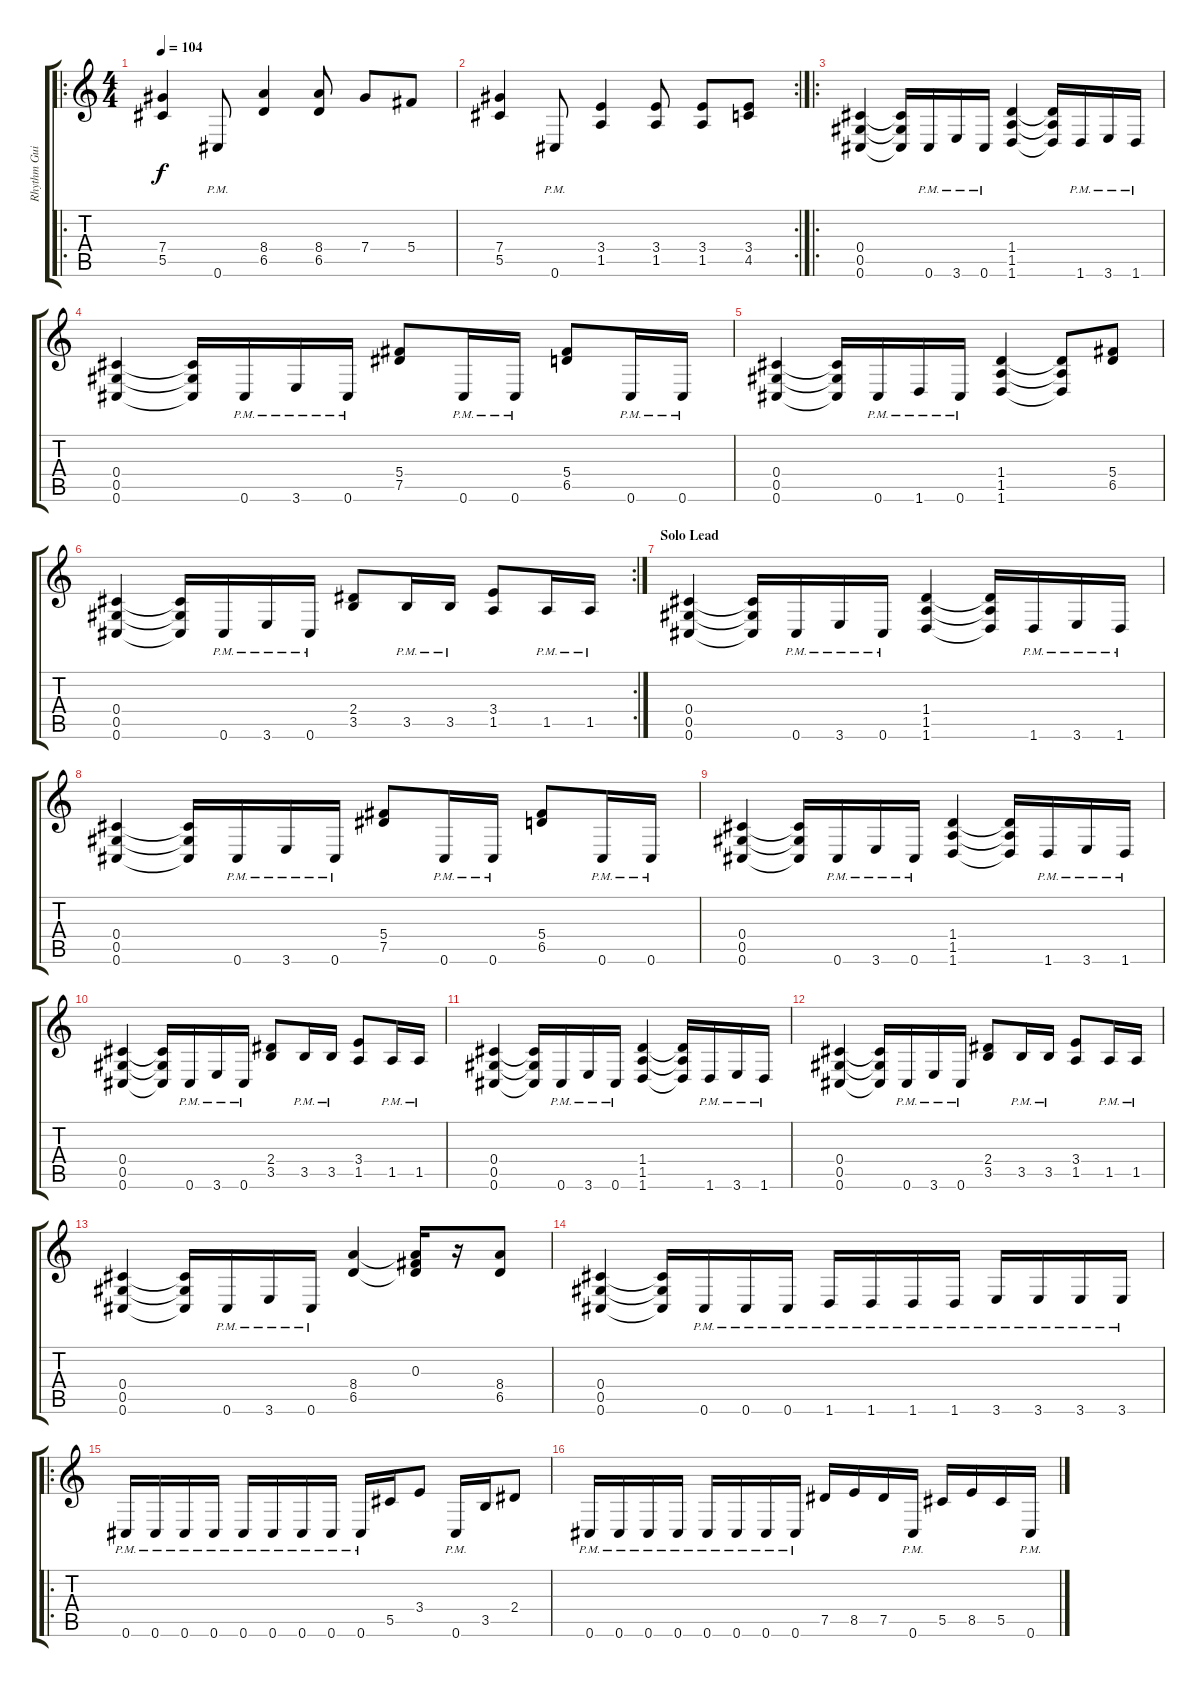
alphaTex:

\track ("Rhythm Guitar" "Rhythm Gui") {instrument distortionguitar}
\staff {score tabs}
\tuning (Eb4 Bb3 Gb3 Db3 Ab2 Db2) {hide}
\ro
\ts (4 4)
\tempo 104
\clef g2
\ks c
(7.4 5.5).4{dy f instrument distortionguitar} 0.6{pm}.8 (8.4 6.5).4 (8.4 6.5).8 7.4.8 5.4.8 |
\rc 2
(7.4 5.5).4 0.6{pm}.8 (3.4 1.5).4 (3.4 1.5).8 (3.4 1.5).8 (3.4 4.5).8 |
\ro
(0.4 0.5 0.6).4{balance 8} (0.4{t} 0.5{t} 0.6{t}).16 0.6{pm}.16 3.6{pm}.16 0.6{pm}.16 (1.4 1.5 1.6).4 (1.4{t} 1.5{t} 1.6{t}).16 1.6{pm}.16 3.6{pm}.16 1.6{pm}.16 |
(0.4 0.5 0.6).4 (0.4{t} 0.5{t} 0.6{t}).16 0.6{pm}.16 3.6{pm}.16 0.6{pm}.16 (5.4 7.5).8 0.6{pm}.16 0.6{pm}.16 (5.4 6.5).8 0.6{pm}.16 0.6{pm}.16 |
(0.4 0.5 0.6).4 (0.4{t} 0.5{t} 0.6{t}).16 0.6{pm}.16 1.6{pm}.16 0.6{pm}.16 (1.4 1.5 1.6).4 (1.4{t} 1.5{t} 1.6{t}).8 (5.4 6.5).8 |
\rc 2
(0.4 0.5 0.6).4 (0.4{t} 0.5{t} 0.6{t}).16 0.6{pm}.16 3.6{pm}.16 0.6{pm}.16 (2.4 3.5).8 3.5{pm}.16 3.5{pm}.16 (3.4 1.5).8 1.5{pm}.16 1.5{pm}.16 |
\section ("" "Solo Lead")
(0.4 0.5 0.6).4{balance 5} (0.4{t} 0.5{t} 0.6{t}).16 0.6{pm}.16 3.6{pm}.16 0.6{pm}.16 (1.4 1.5 1.6).4 (1.4{t} 1.5{t} 1.6{t}).16 1.6{pm}.16 3.6{pm}.16 1.6{pm}.16 |
(0.4 0.5 0.6).4 (0.4{t} 0.5{t} 0.6{t}).16 0.6{pm}.16 3.6{pm}.16 0.6{pm}.16 (5.4 7.5).8 0.6{pm}.16 0.6{pm}.16 (5.4 6.5).8 0.6{pm}.16 0.6{pm}.16 |
(0.4 0.5 0.6).4 (0.4{t} 0.5{t} 0.6{t}).16 0.6{pm}.16 3.6{pm}.16 0.6{pm}.16 (1.4 1.5 1.6).4 (1.4{t} 1.5{t} 1.6{t}).16 1.6{pm}.16 3.6{pm}.16 1.6{pm}.16 |
(0.4 0.5 0.6).4 (0.4{t} 0.5{t} 0.6{t}).16 0.6{pm}.16 3.6{pm}.16 0.6{pm}.16 (2.4 3.5).8 3.5{pm}.16 3.5{pm}.16 (3.4 1.5).8 1.5{pm}.16 1.5{pm}.16 |
(0.4 0.5 0.6).4 (0.4{t} 0.5{t} 0.6{t}).16 0.6{pm}.16 3.6{pm}.16 0.6{pm}.16 (1.4 1.5 1.6).4 (1.4{t} 1.5{t} 1.6{t}).16 1.6{pm}.16 3.6{pm}.16 1.6{pm}.16 |
(0.4 0.5 0.6).4 (0.4{t} 0.5{t} 0.6{t}).16 0.6{pm}.16 3.6{pm}.16 0.6{pm}.16 (2.4 3.5).8 3.5{pm}.16 3.5{pm}.16 (3.4 1.5).8 1.5{pm}.16 1.5{pm}.16 |
(0.4 0.5 0.6).4 (0.4{t} 0.5{t} 0.6{t}).16 0.6{pm}.16 3.6{pm}.16 0.6{pm}.16 (8.4 6.5).4 (0.3 8.4{t} 6.5{t}).16 r.16 (8.4 6.5).8 |
(0.4 0.5 0.6).4 (0.4{t} 0.5{t} 0.6{t}).16 0.6{pm}.16 0.6{pm}.16 0.6{pm}.16 1.6{pm}.16 1.6{pm}.16 1.6{pm}.16 1.6{pm}.16 3.6{pm}.16 3.6{pm}.16 3.6{pm}.16 3.6{pm}.16 |
\ro
0.6{pm}.16 0.6{pm}.16 0.6{pm}.16 0.6{pm}.16 0.6{pm}.16 0.6{pm}.16 0.6{pm}.16 0.6{pm}.16 0.6{pm}.16 5.5.16 3.4.8 0.6{pm}.16 3.5.16 2.4.8 |
0.6{pm}.16 0.6{pm}.16 0.6{pm}.16 0.6{pm}.16 0.6{pm}.16 0.6{pm}.16 0.6{pm}.16 0.6{pm}.16 7.5.16 8.5.16 7.5.16 0.6{pm}.16 5.5.16 8.5.16 5.5.16 0.6{pm}.16
